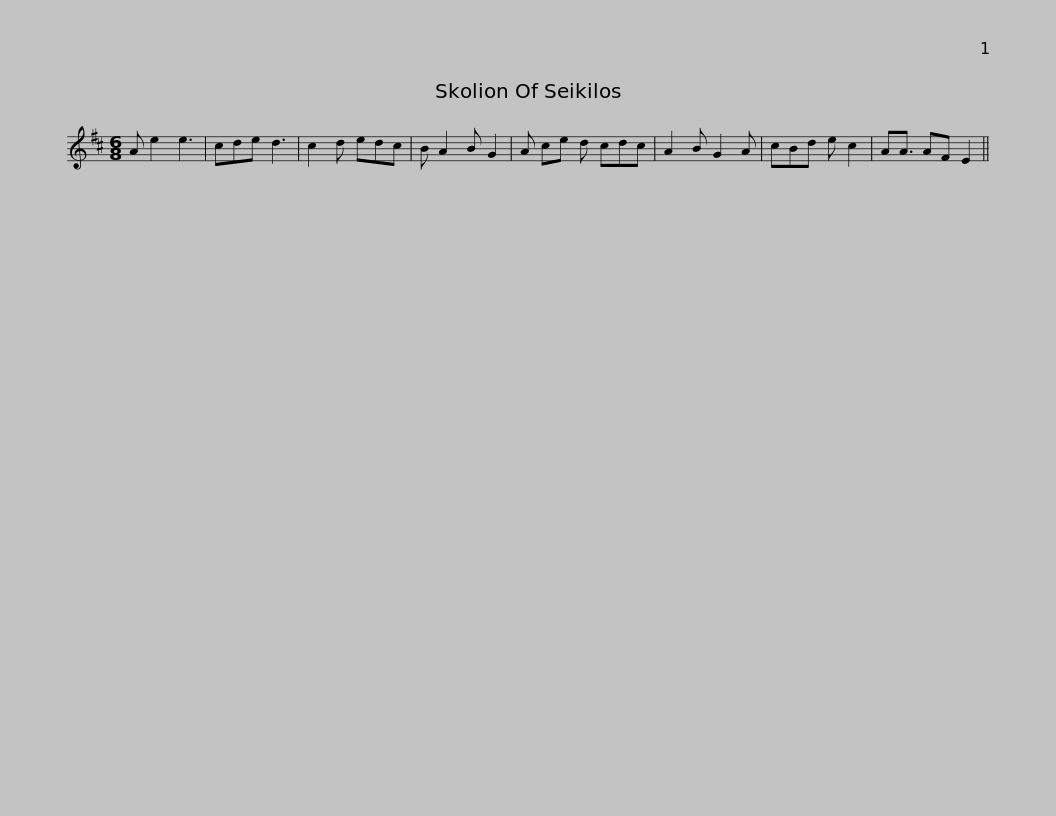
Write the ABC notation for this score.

X:1
L:1/8
M:6/8
I:linebreak $
K:D
V:1 treble
V:1
 A e2 e3 | cde d3 | c2 d edc | B A2 B G2 | A ce d cdc | %5
 A2 B G2 A | cBd e c2 | AA3/2 AF E2 || %8
